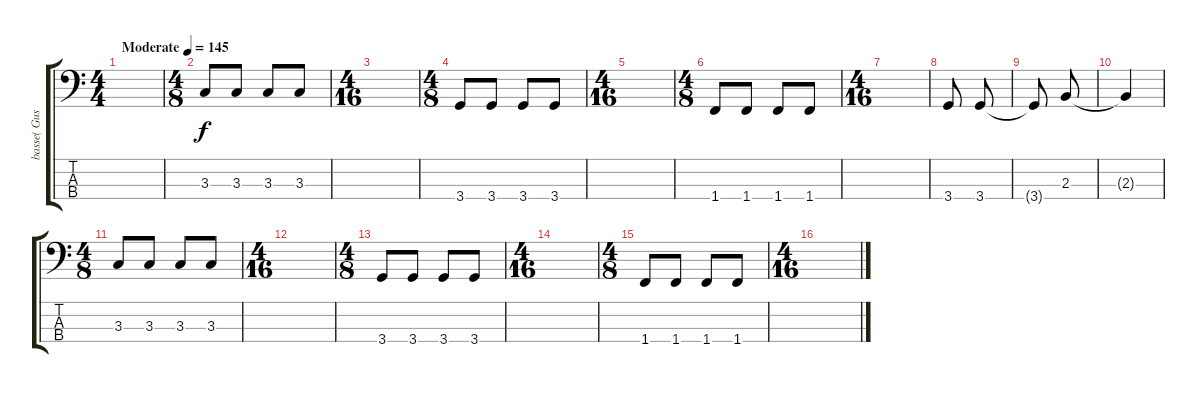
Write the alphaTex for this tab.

\track ("basse( Gustafsson)" "basse( Gus") {instrument electricbasspick}
\staff {score tabs}
\tuning (G2 D2 A1 E1) {hide}
\ts (4 4)
\tempo (145 "Moderate")
\clef f4
\ks c
|
\ts (4 8)
3.3.8 3.3.8 3.3.8 3.3.8 |
\ts (4 16)
|
\ts (4 8)
3.4.8 3.4.8 3.4.8 3.4.8 |
\ts (4 16)
|
\ts (4 8)
1.4.8 1.4.8 1.4.8 1.4.8 |
\ts (4 16)
|
3.4.8 3.4.8 |
3.4{t}.8 2.3.8 |
2.3{t}.4 |
\ts (4 8)
3.3.8 3.3.8 3.3.8 3.3.8 |
\ts (4 16)
|
\ts (4 8)
3.4.8 3.4.8 3.4.8 3.4.8 |
\ts (4 16)
|
\ts (4 8)
1.4.8 1.4.8 1.4.8 1.4.8 |
\ts (4 16)
